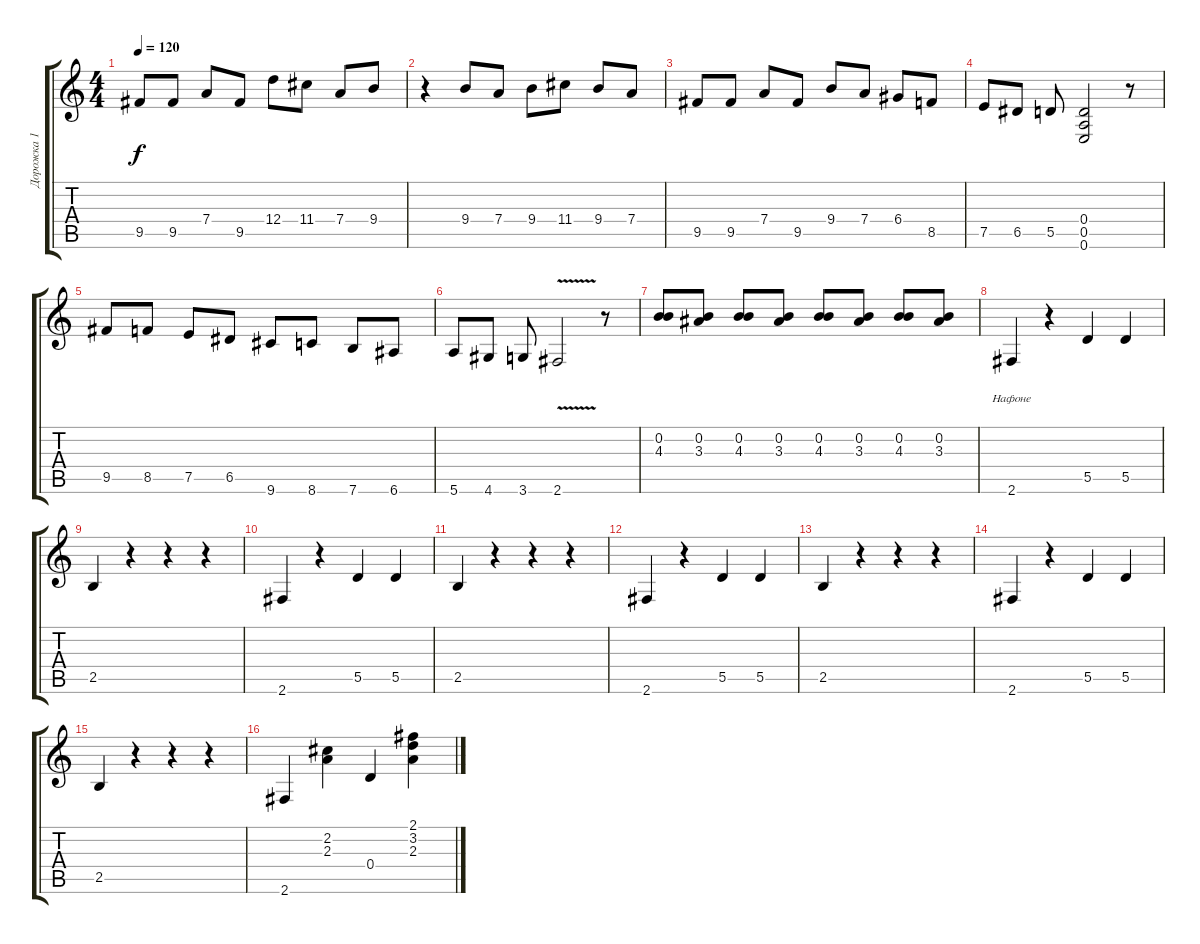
\track ("Дорожка 1" "Дорожка 1") {instrument acousticguitarsteel}
\staff {score tabs}
\tuning (E4 B3 G3 D3 A2 E2) {hide}
\ts (4 4)
\tempo 120
\clef g2
\ks c
9.5.8{dy f} 9.5.8 7.4.8 9.5.8 12.4.8 11.4.8 7.4.8 9.4.8 |
r.4 9.4.8 7.4.8 9.4.8 11.4.8 9.4.8 7.4.8 |
9.5.8 9.5.8 7.4.8 9.5.8 9.4.8 7.4.8 6.4.8 8.5.8 |
7.5.8 6.5.8 5.5.8 (0.4 0.5 0.6).2 r.8 |
9.5.8 8.5.8 7.5.8 6.5.8 9.6.8 8.6.8 7.6.8 6.6.8 |
5.6.8 4.6.8 3.6.8 2.6{v}.2 r.8 |
(0.2 4.3).8 (0.2 3.3).8 (0.2 4.3).8 (0.2 3.3).8 (0.2 4.3).8 (0.2 3.3).8 (0.2 4.3).8 (0.2 3.3).8 |
2.6.4{lyrics (0 "") lyrics (1 "") lyrics (2 "") lyrics (3 "") lyrics (4 "Нафоне")} r.4 5.5.4 5.5.4 |
2.5.4 r.4 r.4 r.4 |
2.6.4 r.4 5.5.4 5.5.4 |
2.5.4 r.4 r.4 r.4 |
2.6.4 r.4 5.5.4 5.5.4 |
2.5.4 r.4 r.4 r.4 |
2.6.4 r.4 5.5.4 5.5.4 |
2.5.4 r.4 r.4 r.4 |
2.6.4 (2.2 2.3).4 0.4.4 (2.1 3.2 2.3).4
